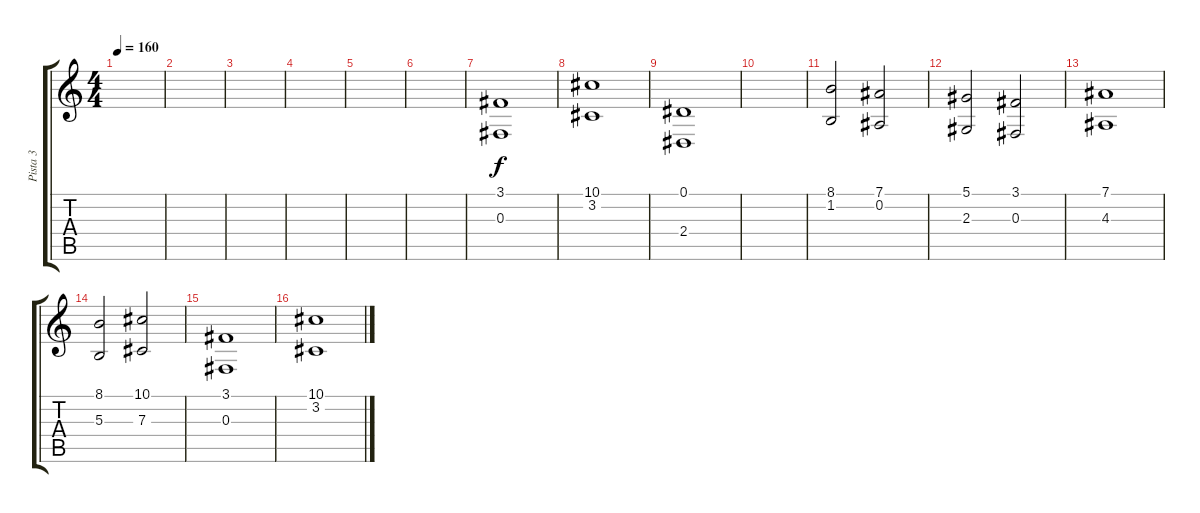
\track ("Pista 3" "Pista 3") {instrument stringensemble1}
\staff {score tabs}
\tuning (Eb4 Bb3 Gb3 Db3 Ab2 Eb2) {hide}
\ts (4 4)
\tempo 160
\clef g2
\ks c
|
|
|
|
|
|
(3.1 0.3).1 |
(10.1 3.2).1 |
(0.1 2.4).1 |
|
(8.1 1.2).2 (7.1 0.2).2 |
(5.1 2.3).2 (3.1 0.3).2 |
(7.1 4.3).1 |
(8.1 5.3).2 (10.1 7.3).2 |
(3.1 0.3).1 |
(10.1 3.2).1
